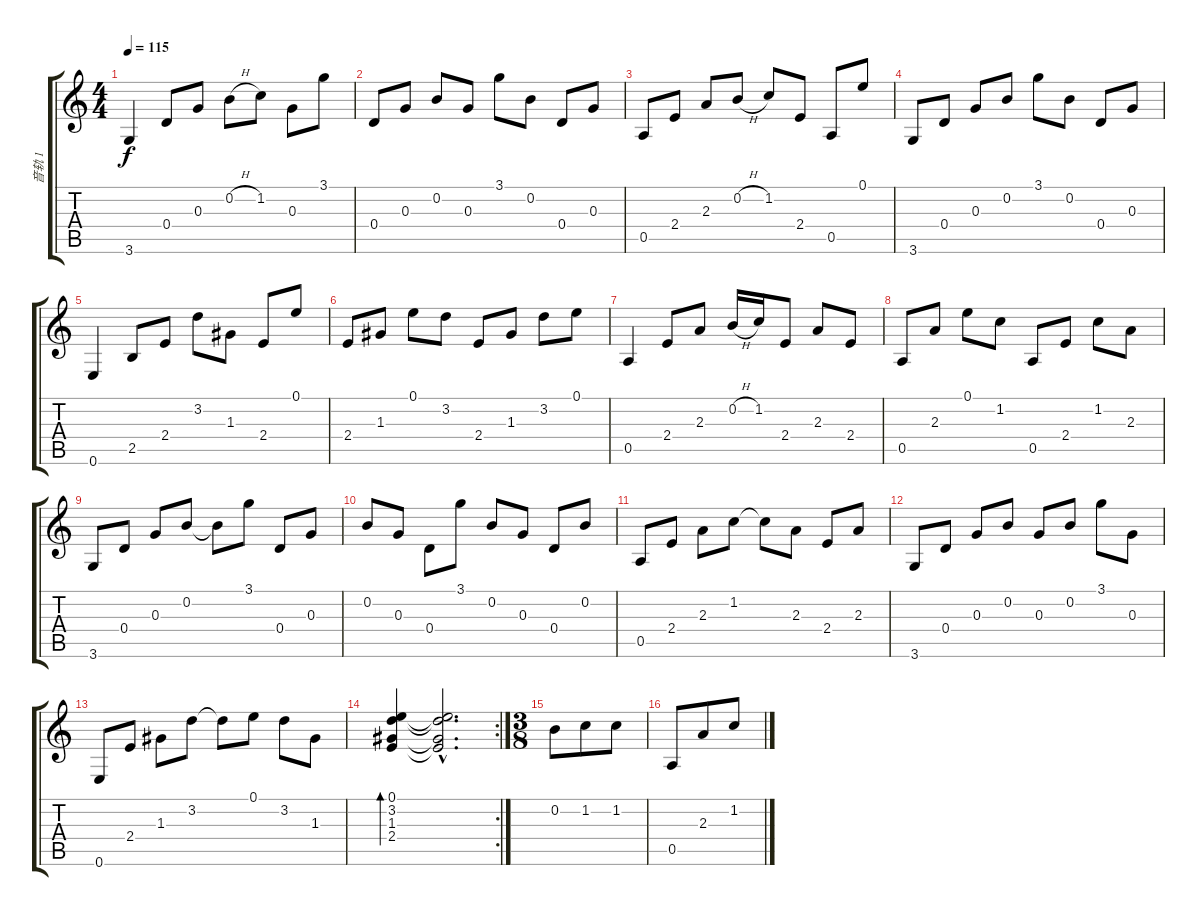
\track ("音轨 1" "音轨 1") {instrument acousticguitarsteel}
\staff {score tabs}
\tuning (E4 B3 G3 D3 A2 E2) {hide}
\ts (4 4)
\tempo 115
\clef g2
\ks c
3.6.4{dy f} 0.4.8 0.3.8 0.2{h}.8 1.2.8 0.3.8 3.1.8 |
0.4.8 0.3.8 0.2.8 0.3.8 3.1.8 0.2.8 0.4.8 0.3.8 |
0.5.8 2.4.8 2.3.8 0.2{h}.8 1.2.8 2.4.8 0.5.8 0.1.8 |
3.6.8 0.4.8 0.3.8 0.2.8 3.1.8 0.2.8 0.4.8 0.3.8 |
0.6.4 2.5.8 2.4.8 3.2.8 1.3.8 2.4.8 0.1.8 |
2.4.8 1.3.8 0.1.8 3.2.8 2.4.8 1.3.8 3.2.8 0.1.8 |
0.5.4 2.4.8 2.3.8 0.2{h}.16 1.2.16 2.4.8 2.3.8 2.4.8 |
0.5.8 2.3.8 0.1.8 1.2.8 0.5.8 2.4.8 1.2.8 2.3.8 |
3.6.8 0.4.8 0.3.8 0.2.8 0.2{t}.8 3.1.8 0.4.8 0.3.8 |
0.2.8 0.3.8 0.4.8 3.1.8 0.2.8 0.3.8 0.4.8 0.2.8 |
0.5.8 2.4.8 2.3.8 1.2.8 1.2{t}.8 2.3.8 2.4.8 2.3.8 |
3.6.8 0.4.8 0.3.8 0.2.8 0.3.8 0.2.8 3.1.8 0.3.8 |
0.6.8 2.4.8 1.3.8 3.2.8 3.2{t}.8 0.1.8 3.2.8 1.3.8 |
\rc 2
(0.1 3.2 1.3 2.4).4{bd 480} (0.1{hac t} 3.2{hac t} 1.3{hac t} 2.4{hac t}).2{d} |
\ts (3 8)
0.2.8 1.2.8 1.2.8 |
0.5.8 2.3.8 1.2.8
